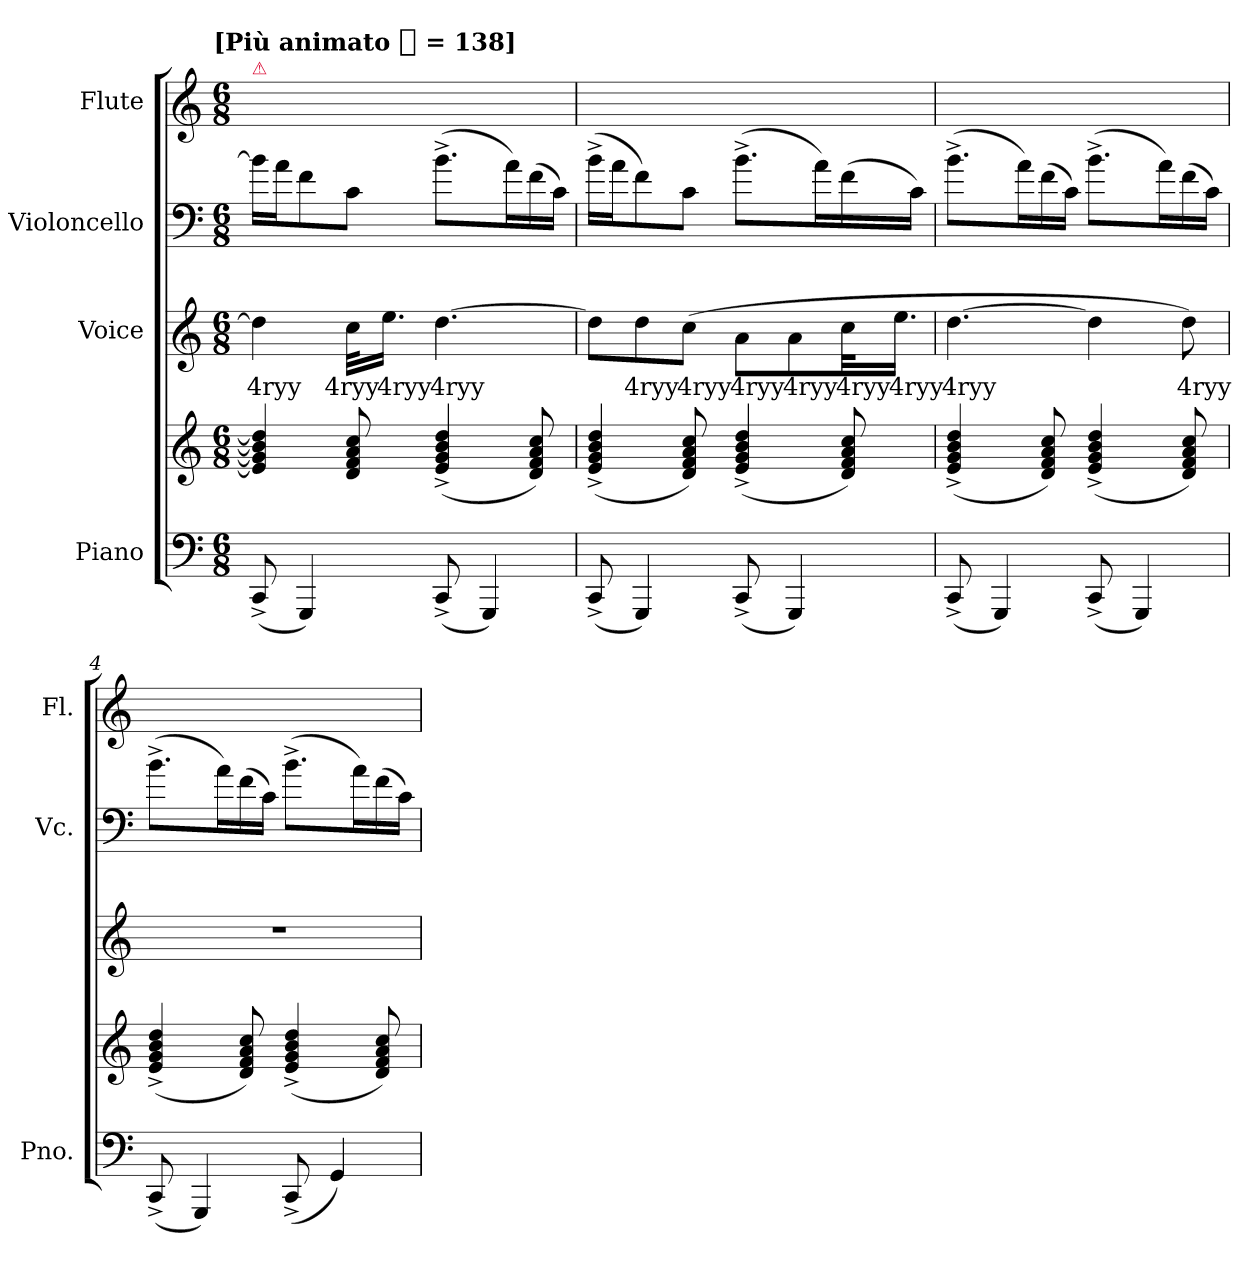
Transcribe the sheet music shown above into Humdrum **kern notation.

**kern	**kern	**kern	**text	**kern	**kern
*part4	*part4	*part3	*part3	*part2	*part1
*staff5	*staff4	*staff3	*staff3	*staff2	*staff1
*I"Piano	*	*I"Voice	*	*I"Violoncello	*I"Flute
*I'Pno.	*	*	*	*I'Vc.	*I'Fl.
*clefF4	*clefG2	*clefG2	*	*clefF4	*clefG2
*k[]	*k[]	*k[]	*	*k[]	*k[]
*C:	*C:	*C:	*	*C:	*C:
!!LO:TX:omd:t=[Più animato [8th] = 138]
*M6/8	*M6/8	*M6/8	*	*M6/8	*M6/8
*MM138	*MM138	*MM138	*	*MM138	*MM138
=1	=1	=1	=1	=1	=1
!	!	!	!	!	!LO:TX:a:color=crimson:t=⚠
(8CC^	4e] 4g] 4b] 4dd]	4dd]	4ryy	16bLL]	16ryy
.	.	.	.	16aJ	16ryy
4GGG)	.	.	.	8fi	16ryy
.	.	.	.	.	16ryy
.	8d 8f 8a 8cci	32cc\KLL	4ryy	8cJ	16ryy
.	.	16.ee\JJ	4ryy	.	.
.	.	.	.	.	16ryy
(8CC^	(4e^ 4g^ 4b^ 4dd^	[4.dd	4ryy	(8.b^L	16ryy
.	.	.	.	.	16ryy
4GGG)	.	.	.	.	16ryy
.	.	.	.	16aL)	16ryy
.	8d 8f 8a 8cc)	.	.	(16f	16ryy
.	.	.	.	16cJJ)	16ryy
=2	=2	=2	=2	=2	=2
(8CC^	(4e^ 4g^ 4b^ 4dd^	8dd\L]	.	(16b^LL	16ryy
.	.	.	.	16aJ	16ryy
4GGG)	.	8ddi\	4ryy	8f)	16ryy
.	.	.	.	.	16ryy
.	8d 8f 8a 8cc)	(8cc\J	4ryy	8cJ	16ryy
.	.	.	.	.	16ryy
(8CC^	(4e^ 4g^ 4b^ 4dd^	8a\L	4ryy	(8.b^L	16ryy
.	.	.	.	.	16ryy
4GGG)	.	8a\	4ryy	.	16ryy
.	.	.	.	16aL)	16ryy
.	8d 8f 8a 8cc)	32cc\KL	4ryy	(16f	16ryy
.	.	16.ee\JJ	4ryy	.	.
.	.	.	.	16cJJ)	16ryy
=3	=3	=3	=3	=3	=3
(8CC^	(4e^ 4g^ 4b^ 4dd^	[4.dd	4ryy	(8.b^L	16ryy
.	.	.	.	.	16ryy
4GGG)	.	.	.	.	16ryy
.	.	.	.	16aL)	16ryy
.	8d 8f 8a 8cc)	.	.	(16f	16ryy
.	.	.	.	16cJJ)	16ryy
(8CC^	(4e^ 4g^ 4b^ 4dd^	4dd]	.	(8.b^L	16ryy
.	.	.	.	.	16ryy
4GGG)	.	.	.	.	16ryy
.	.	.	.	16aL)	16ryy
.	8d 8f 8a 8cc)	8dd)	4ryy	(16f	16ryy
.	.	.	.	16cJJ)	16ryy
=4	=4	=4	=4	=4	=4
(8CC^	(4e^ 4g^ 4b^ 4dd^	4%3r	.	(8.b^L	16ryy
.	.	.	.	.	16ryy
4GGG)	.	.	.	.	16ryy
.	.	.	.	16aL)	16ryy
.	8d 8f 8a 8cc)	.	.	(16f	16ryy
.	.	.	.	16cJJ)	16ryy
(8CC^	(4e^ 4g^ 4b^ 4dd^	.	.	(8.b^L	16ryy
.	.	.	.	.	16ryy
4GG)	.	.	.	.	8ryy
.	.	.	.	16aL)	.
.	8d 8f 8a 8cc)	.	.	(16f	16ryy
.	.	.	.	16cJJ)	16ryy
=	=	=	=	=	=
*-	*-	*-	*-	*-	*-
